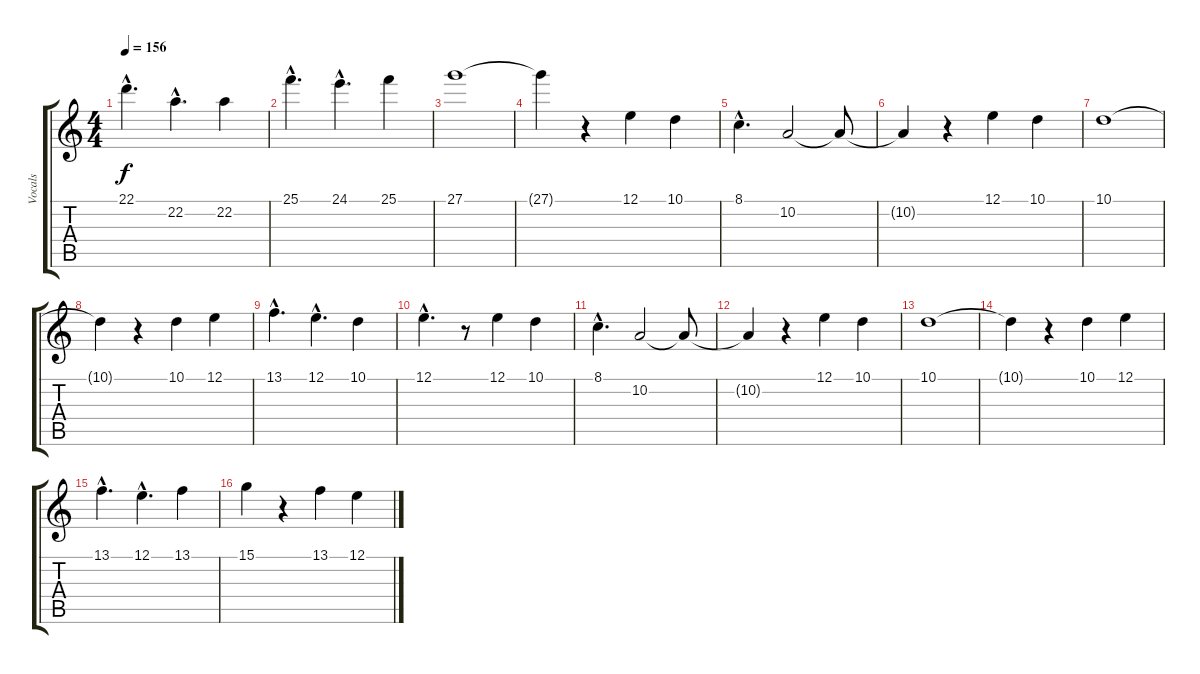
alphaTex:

\track ("Vocals" "Vocals") {instrument flute}
\staff {score tabs}
\tuning (E4 B3 G3 D3 A2 E2) {hide}
\ts (4 4)
\tempo 156
\clef g2
\ks c
22.1{hac}.4{d dy f} 22.2{hac}.4{d} 22.2.4 |
25.1{hac}.4{d} 24.1{hac}.4{d} 25.1.4 |
27.1.1 |
27.1{t}.4 r.4 12.1.4 10.1.4 |
\section ("" "")
8.1{hac}.4{d} 10.2.2 10.2{t}.8 |
10.2{t}.4 r.4 12.1.4 10.1.4 |
10.1.1 |
10.1{t}.4 r.4 10.1.4 12.1.4 |
13.1{hac}.4{d} 12.1{hac}.4{d} 10.1.4 |
12.1{hac}.4{d} r.8 12.1.4 10.1.4 |
8.1{hac}.4{d} 10.2.2 10.2{t}.8 |
10.2{t}.4 r.4 12.1.4 10.1.4 |
10.1.1 |
10.1{t}.4 r.4 10.1.4 12.1.4 |
13.1{hac}.4{d} 12.1{hac}.4{d} 13.1.4 |
15.1.4 r.4 13.1.4 12.1.4
